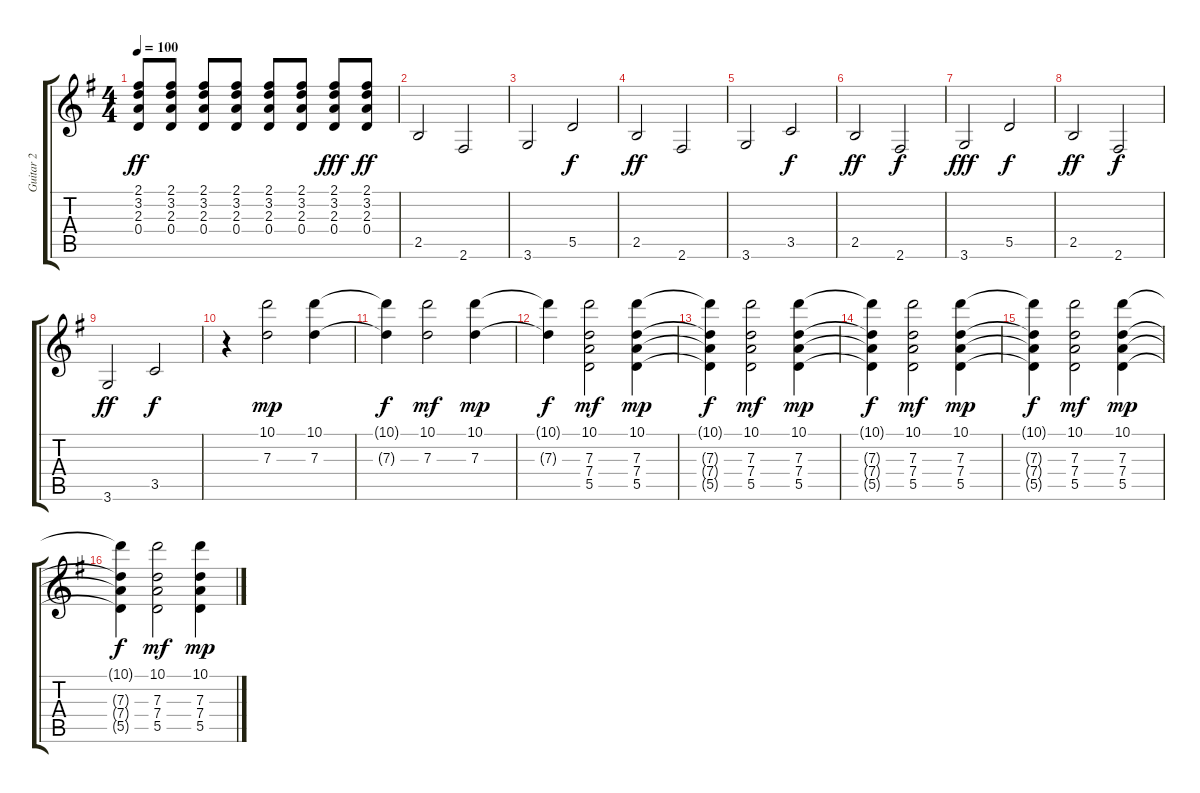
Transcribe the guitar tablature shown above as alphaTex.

\track ("Guitar 2" "Guitar 2") {instrument overdrivenguitar}
\staff {score tabs}
\tuning (E4 B3 G3 D3 A2 E2) {hide}
\ts (4 4)
\tempo 100
\clef g2
\ks g
(2.1 3.2 2.3 0.4).8{dy ff} (2.1 3.2 2.3 0.4).8 (2.1 3.2 2.3 0.4).8 (2.1 3.2 2.3 0.4).8 (2.1 3.2 2.3 0.4).8 (2.1 3.2 2.3 0.4).8 (2.1 3.2 2.3 0.4).8{dy fff} (2.1 3.2 2.3 0.4).8{dy ff} |
2.5.2 2.6.2 |
3.6.2 5.5.2{dy f} |
2.5.2{dy ff} 2.6.2 |
3.6.2 3.5.2{dy f} |
2.5.2{dy ff} 2.6.2{dy f} |
3.6.2{dy fff} 5.5.2{dy f} |
2.5.2{dy ff} 2.6.2{dy f} |
3.6.2{dy ff} 3.5.2{dy f} |
r.4 (10.1 7.3).2{dy mp} (10.1 7.3).4 |
(10.1{t} 7.3{t}).4{dy f} (10.1 7.3).2{dy mf} (10.1 7.3).4{dy mp} |
(10.1{t} 7.3{t}).4{dy f} (10.1 7.3 7.4 5.5).2{dy mf} (10.1 7.3 7.4 5.5).4{dy mp} |
(10.1{t} 7.3{t} 7.4{t} 5.5{t}).4{dy f} (10.1 7.3 7.4 5.5).2{dy mf} (10.1 7.3 7.4 5.5).4{dy mp} |
(10.1{t} 7.3{t} 7.4{t} 5.5{t}).4{dy f} (10.1 7.3 7.4 5.5).2{dy mf} (10.1 7.3 7.4 5.5).4{dy mp} |
(10.1{t} 7.3{t} 7.4{t} 5.5{t}).4{dy f} (10.1 7.3 7.4 5.5).2{dy mf} (10.1 7.3 7.4 5.5).4{dy mp} |
(10.1{t} 7.3{t} 7.4{t} 5.5{t}).4{dy f} (10.1 7.3 7.4 5.5).2{dy mf} (10.1 7.3 7.4 5.5).4{dy mp}
